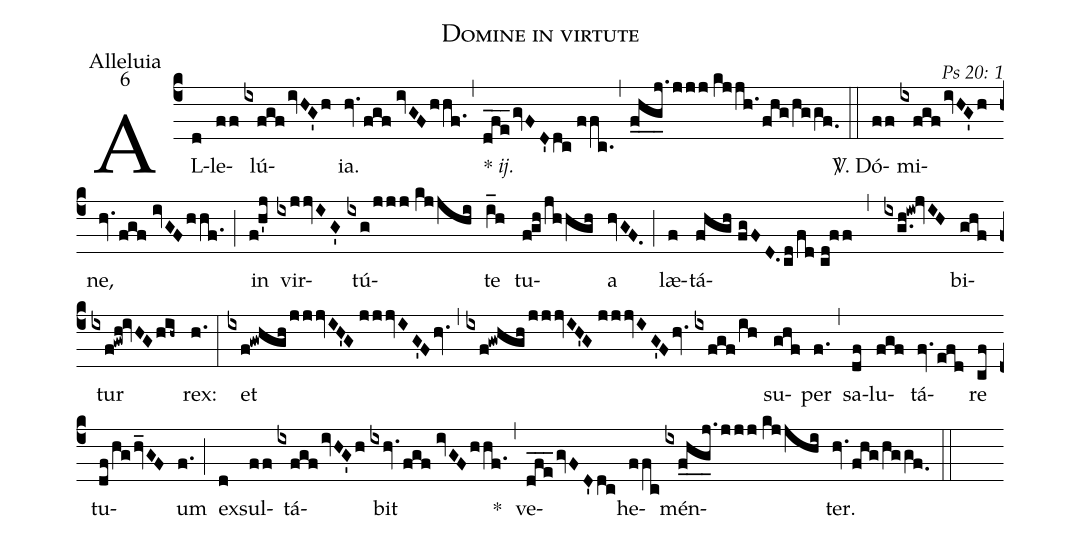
name: Domine in virtute;
office-part: Alleluia;
mode: 6;
commentary: Ps 20: 1;
%%
(c4) AL(d)le(ff)lú(ixfgf/ivHG'h)ia.(hv.fgf//ivGF/hhf.) (,) {*}~<i>ij.</i>(dfe___/gvFD'/dc//ffc.) (,) (f_0h_0g_0j._0/jjj//kj/jh./fhg/hg/gf.0) (::)
<sp>V/</sp>. Dó(ff)mi(ixfgf/ivHG'h)ne,(hv./fgf//ivGF/hhf.) (;) in(f!h'j) vir(ixjjvIG')tú(ixg/jjj//kj/jhi)te(i_h) tu(f!gh/jh/hgh)a(hvGF.) (;) læ(f)tá(fhgh//fgFD./cd/fd//cd!ff,ixg.h!iw!jvIH)bi(ghf)tur(ixf!gwh!ivHG/hih~) rex:(h.) (:)
et(ixf!gwhgh/jjjvIH'G//jjjvIG'F/hv.) (,) (ixf!gwhgh/jjjvIH'G//jjjvIG'F/hv.//ixfgf/ih) su(ghf)per(f.) (,) sa(df)lu(fgf)tá(fv.efd)re(cf) tu(df/hg/hv_GF)um(f.) (;) ex(d)sul(ff)tá(ixfgf/ivHG'h)bit(ixhv.fgf//ivGF/hhf.) *(,) ve(dfe___/gvFD'/dc)he(ffc)mén(ixf_0h_0g_0j._0/jjj//kj/jhi)ter.(hv./fhg/hggf.0) (::)
